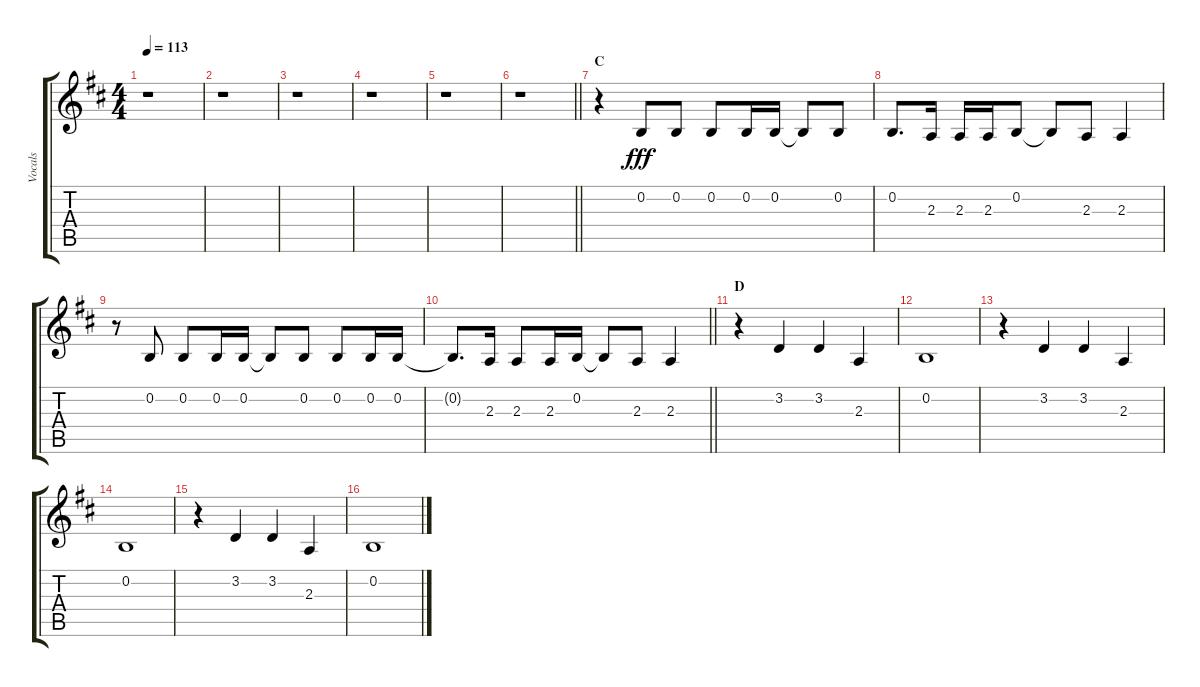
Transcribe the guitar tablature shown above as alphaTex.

\track ("Vocals" "Vocals") {instrument voiceoohs}
\staff {score tabs}
\tuning (E4 B3 G3 D3 A2 E2) {hide}
\ts (4 4)
\tempo 113
\clef g2
\ks d
r.1{dy f} |
r.1 |
r.1 |
r.1 |
r.1 |
\barLineRight lightlight
r.1 |
\section ("" "C")
r.4 0.2.8{dy fff} 0.2.8 0.2.8 0.2.16 0.2.16 0.2{t}.8 0.2.8 |
0.2.8{d} 2.3.16 2.3.16 2.3.16 0.2.8 0.2{t}.8 2.3.8 2.3.4 |
r.8 0.2.8 0.2.8 0.2.16 0.2.16 0.2{t}.8 0.2.8 0.2.8 0.2.16 0.2.16 |
\barLineRight lightlight
0.2{t}.8{d} 2.3.16 2.3.8 2.3.16 0.2.16 0.2{t}.8 2.3.8 2.3.4 |
\section ("" "D")
r.4 3.2.4 3.2.4 2.3.4 |
0.2.1 |
r.4 3.2.4 3.2.4 2.3.4 |
0.2.1 |
r.4 3.2.4 3.2.4 2.3.4 |
0.2.1
